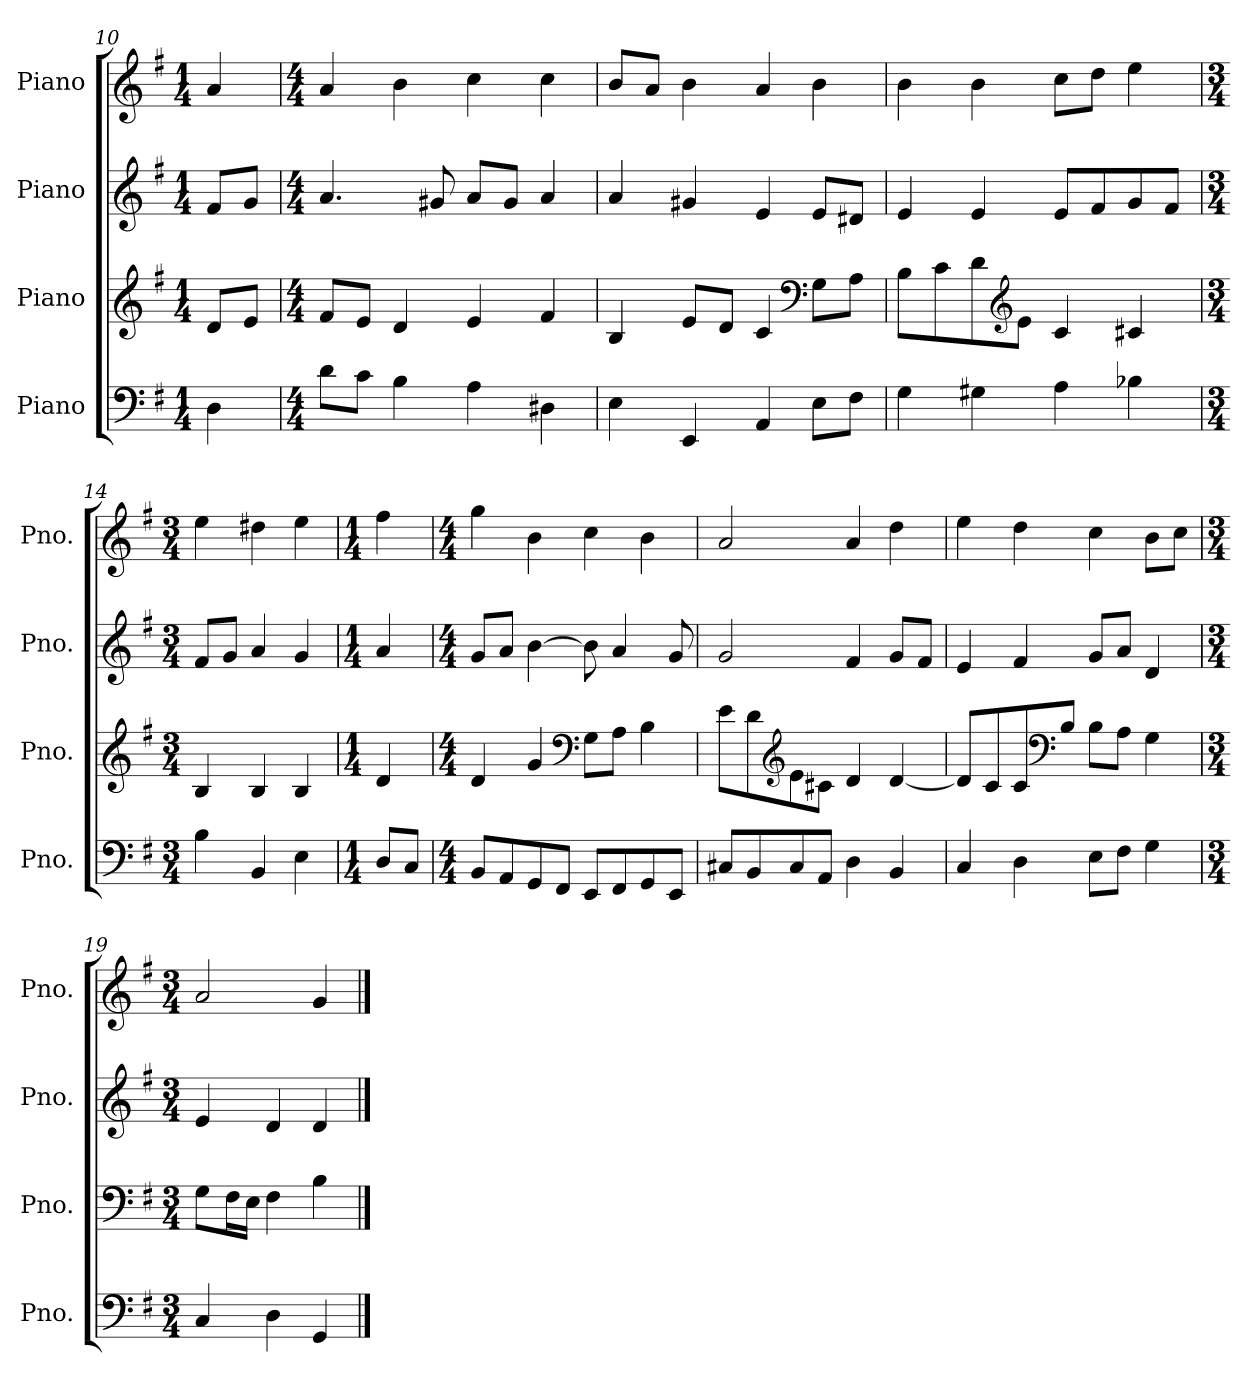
**kern	**kern	**kern	**kern
*part4	*part3	*part2	*part1
*staff4	*staff3	*staff2	*staff1
*I"Piano	*I"Piano	*I"Piano	*I"Piano
*I'Pno.	*I'Pno.	*I'Pno.	*I'Pno.
*clefF4	*clefG2	*clefG2	*clefG2
*k[f#]	*k[f#]	*k[f#]	*k[f#]
*M1/4	*M1/4	*M1/4	*M1/4
=10	=10	=10	=10
4D\	8d/L	8f#/L	4a/
.	8e/J	8g/J	.
!!LO:LB:g=z
=11	=11	=11	=11
*M4/4	*M4/4	*M4/4	*M4/4
8d\L	8f#/L	4.a/	4a/
8c\J	8e/J	.	.
4B\	4d/	.	4b\
.	.	8g#X/	.
4A\	4e/	8a/L	4cc\
.	.	8g#/J	.
4D#X\	4f#/	4a/	4cc\
=12	=12	=12	=12
4E\	4B/	4a/	8b/L
.	.	.	8a/J
4EE/	8e/L	4g#X/	4b\
.	8d/J	.	.
4AA/	4c/	4e/	4a/
*	*clefF4	*	*
8E\L	8G\L	8e/L	4b\
8F#\J	8A\J	8d#X/J	.
=13	=13	=13	=13
4G\	8B\L	4e/	4b\
.	8c\	.	.
4G#X\	8d\	4e/	4b\
*	*clefG2	*	*
.	8e\J	.	.
4A\	4c/	8e/L	8cc\L
.	.	8f#/	8dd\J
4B-X\	4c#X/	8g/	4ee\
.	.	8f#/J	.
=14	=14	=14	=14
*M3/4	*M3/4	*M3/4	*M3/4
4B\	4B/	8f#/L	4ee\
.	.	8g/J	.
4BB/	4B/	4a/	4dd#X\
4E\	4B/	4g/	4ee\
=15	=15	=15	=15
*M1/4	*M1/4	*M1/4	*M1/4
8D/L	4d/	4a/	4ff#\
8C/J	.	.	.
!!LO:PB:g=z
=16	=16	=16	=16
*M4/4	*M4/4	*M4/4	*M4/4
8BB/L	4d/	8g/L	4gg\
8AA/	.	8a/J	.
8GG/	4g/	[4b\	4b\
8FF#/J	.	.	.
*	*clefF4	*	*
8EE/L	8G\L	8b\]	4cc\
8FF#/	8A\J	4a/	.
8GG/	4B\	.	4b\
8EE/J	.	8g/	.
=17	=17	=17	=17
8C#X/L	8e\L	2g/	2a/
8BB/	8d\	.	.
*	*clefG2	*	*
8C#/	8e\	.	.
8AA/J	8c#X\J	.	.
4D\	4d/	4f#/	4a/
4BB/	[4d/	8g/L	4dd\
.	.	8f#/J	.
=18	=18	=18	=18
4C/	8d/L]	4e/	4ee\
.	8c/	.	.
4D\	8c/	4f#/	4dd\
*	*clefF4	*	*
.	8B/J	.	.
8E\L	8B\L	8g/L	4cc\
8F#\J	8A\J	8a/J	.
4G\	4G\	4d/	8b\L
.	.	.	8cc\J
=19	=19	=19	=19
*M3/4	*M3/4	*M3/4	*M3/4
4C/	8G\L	4e/	2a/
.	16F#\L	.	.
.	16E\JJ	.	.
4D\	4F#\	4d/	.
4GG/	4B\	4d/	4g/
==	==	==	==
*-	*-	*-	*-
